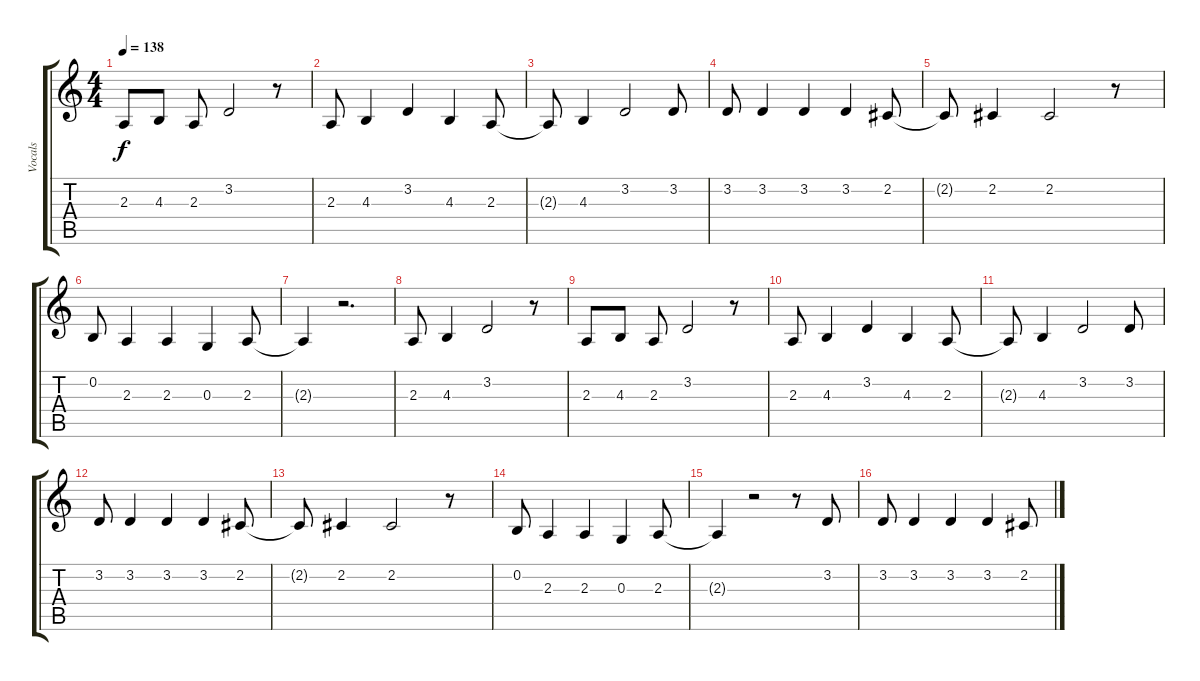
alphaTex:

\track ("Vocals" "Vocals") {instrument tenorsax}
\staff {score tabs}
\tuning (E4 B3 G3 D3 A2 E2) {hide}
\ts (4 4)
\tempo 138
\clef g2
\ks c
2.3.8{dy f} 4.3.8 2.3.8 3.2.2 r.8 |
2.3.8 4.3.4 3.2.4 4.3.4 2.3.8 |
2.3{t}.8 4.3.4 3.2.2 3.2.8 |
3.2.8 3.2.4 3.2.4 3.2.4 2.2.8 |
2.2{t}.8 2.2.4 2.2.2 r.8 |
0.2.8 2.3.4 2.3.4 0.3.4 2.3.8 |
2.3{t}.4 r.2{d} |
2.3.8{balance 12} 4.3.4 3.2.2 r.8 |
2.3.8 4.3.8 2.3.8 3.2.2 r.8 |
2.3.8 4.3.4 3.2.4 4.3.4 2.3.8 |
2.3{t}.8 4.3.4 3.2.2 3.2.8 |
3.2.8{balance 8} 3.2.4 3.2.4 3.2.4 2.2.8 |
2.2{t}.8 2.2.4 2.2.2 r.8 |
0.2.8 2.3.4 2.3.4 0.3.4 2.3.8 |
2.3{t}.4 r.2 r.8 3.2.8 |
3.2.8 3.2.4 3.2.4 3.2.4 2.2.8
